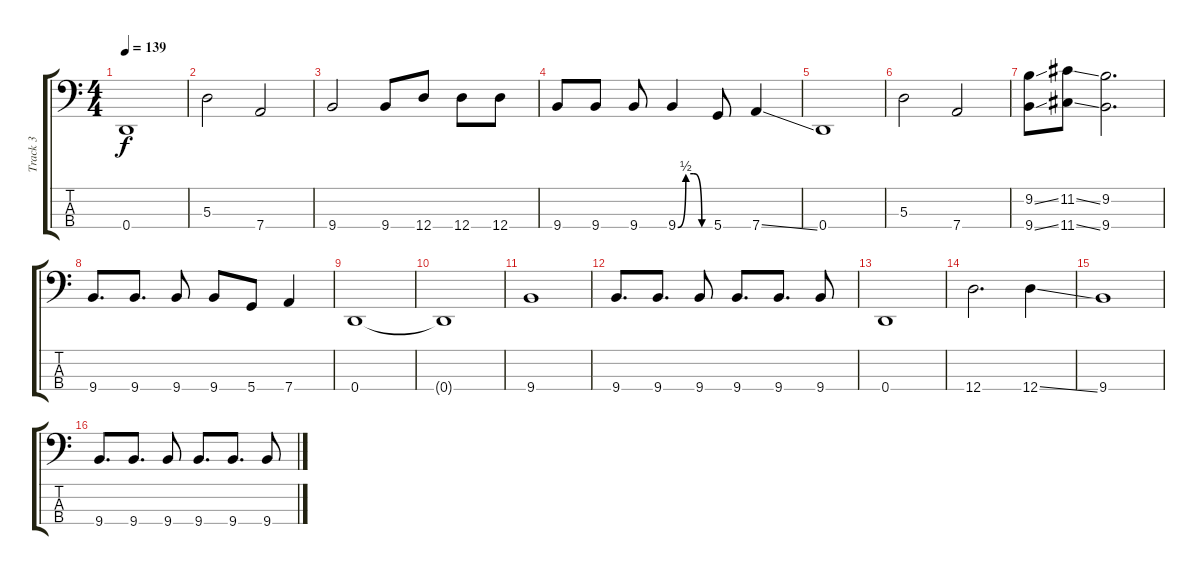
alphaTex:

\track ("Track 3" "Track 3") {instrument electricbassfinger}
\staff {score tabs}
\tuning (G2 D2 A1 D1) {hide}
\ts (4 4)
\tempo 139
\clef f4
\ks c
0.4.1{dy f} |
5.3.2 7.4.2 |
9.4.2 9.4.8 12.4.8 12.4.8 12.4.8 |
9.4.8 9.4.8 9.4.8 9.4{be (custom 0 0 15 2 30 2 45 0 60 0)}.4 5.4.8 7.4{ss}.4 |
0.4.1 |
5.3.2 7.4.2 |
(9.2{ss} 9.4{ss}).8 (11.2{ss} 11.4{ss}).8 (9.2 9.4).2{d} |
9.4.8{d} 9.4.8{d} 9.4.8 9.4.8 5.4.8 7.4.4 |
0.4.1 |
0.4{t}.1 |
9.4.1 |
9.4.8{d} 9.4.8{d} 9.4.8 9.4.8{d} 9.4.8{d} 9.4.8 |
0.4.1 |
12.4.2{d} 12.4{ss}.4 |
9.4.1 |
9.4.8{d} 9.4.8{d} 9.4.8 9.4.8{d} 9.4.8{d} 9.4.8
